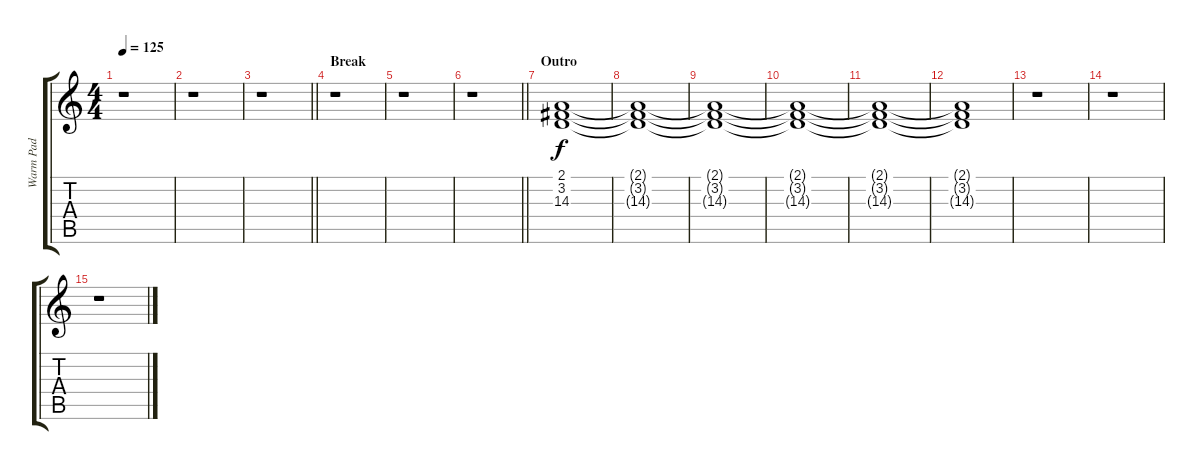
\track ("Warm Pad" "Warm Pad") {instrument pad2warm}
\staff {score tabs}
\tuning (E4 B3 G3 D3 A2 E2) {hide}
\ts (4 4)
\tempo 125
\clef g2
\ks c
r.1{dy mp} |
r.1 |
\barLineRight lightlight
r.1 |
\section ("" "Break")
r.1 |
r.1 |
\barLineRight lightlight
r.1{volume 0} |
\section ("" "Outro")
(2.1 3.2 14.3).1{dy f volume 13} |
(2.1{t} 3.2{t} 14.3{t}).1 |
(2.1{t} 3.2{t} 14.3{t}).1 |
(2.1{t} 3.2{t} 14.3{t}).1 |
(2.1{t} 3.2{t} 14.3{t}).1 |
(2.1{t} 3.2{t} 14.3{t}).1 |
r.1 |
r.1 |
r.1
